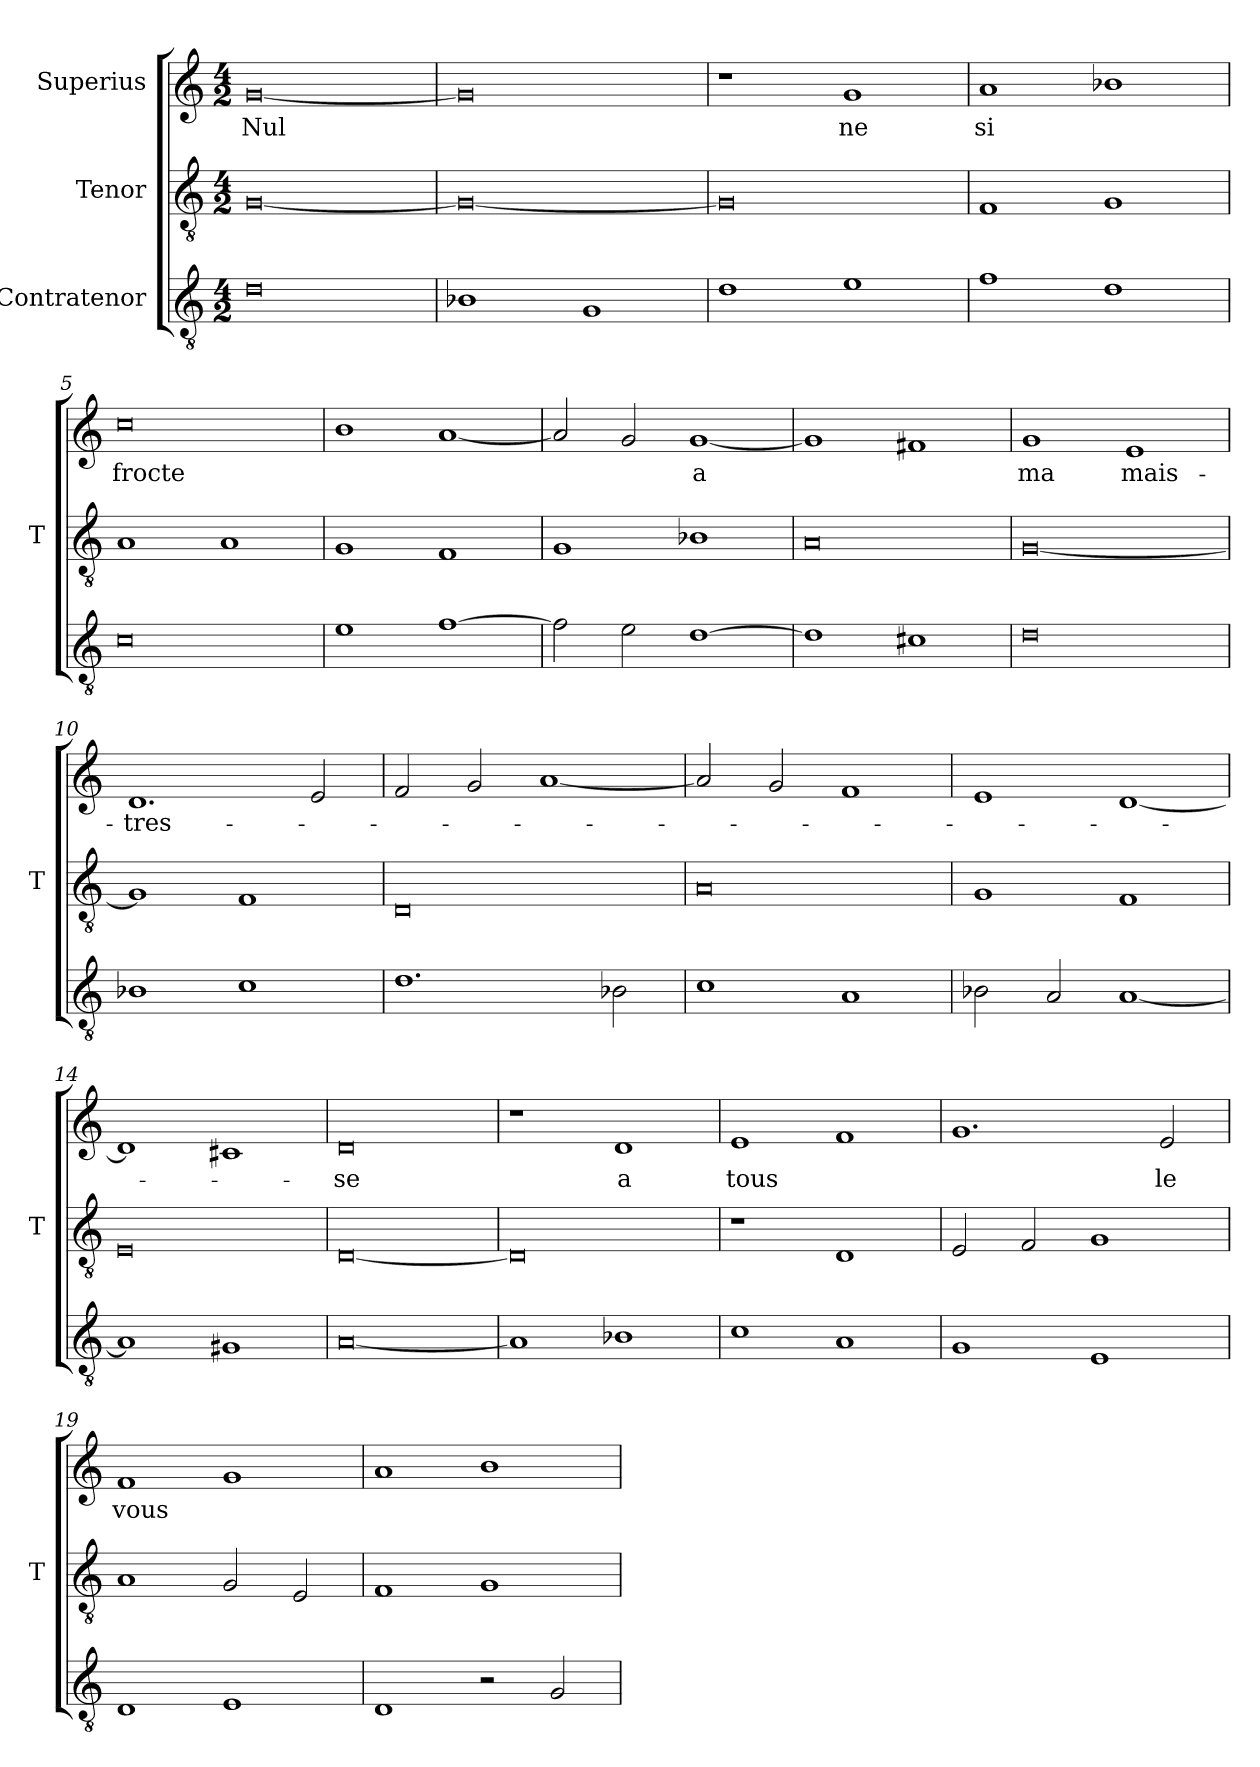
**kern	**kern	**kern	**text
*part3	*part2	*part1	*part1
*staff3	*staff2	*staff1	*staff1
*I"Contratenor	*I"Tenor	*I"Superius	*
*	*I'T	*	*
*clefGv2	*clefGv2	*clefG2	*
*M4/2	*M4/2	*M4/2	*
=1	=1	=1	=1
0d	[0G	[0g	-Nul
=2	=2	=2	=2
1B-X	0G_	0g]	.
1G	.	.	.
=3	=3	=3	=3
1d	0G]	1r	.
1e	.	1g	-ne
=4	=4	=4	=4
1f	1F	1a	-si
1d	1G	1b-X	.
=5	=5	=5	=5
0c	1A	0cc	-frocte
.	1A	.	.
=6	=6	=6	=6
1e	1G	1b	.
[1f	1F	[1a	.
=7	=7	=7	=7
2f]	1G	2a]	.
2e	.	2g	.
[1d	1B-X	[1g	-a
=8	=8	=8	=8
1d]	0A	1g]	.
1c#X	.	1f#X	.
=9	=9	=9	=9
0d	[0G	1g	-ma
.	.	1e	mais-
=10	=10	=10	=10
1B-X	1G]	1.d	-tres-
1c	1F	.	.
.	.	2e	.
=11	=11	=11	=11
1.d	0D	2f	.
.	.	2g	.
.	.	[1a	.
2B-X	.	.	.
=12	=12	=12	=12
1c	0A	2a]	.
.	.	2g	.
1A	.	1f	.
=13	=13	=13	=13
2B-X	1G	1e	.
2A	.	.	.
[1A	1F	[1d	.
=14	=14	=14	=14
1A]	0E	1d]	.
1G#X	.	1c#X	.
=15	=15	=15	=15
[0A	[0D	0d	-se
=16	=16	=16	=16
1A]	0D]	1r	.
1B-X	.	1d	-a
=17	=17	=17	=17
1c	1r	1e	-tous
1A	1D	1f	.
=18	=18	=18	=18
1G	2E	1.g	.
.	2F	.	.
1E	1G	.	.
.	.	2e	-le
=19	=19	=19	=19
1D	1A	1f	-vous
1E	2G	1g	.
.	2E	.	.
=20	=20	=20	=20
1D	1F	1a	.
2r	1G	1b	.
2G	.	.	.
=	=	=	=
*-	*-	*-	*-
